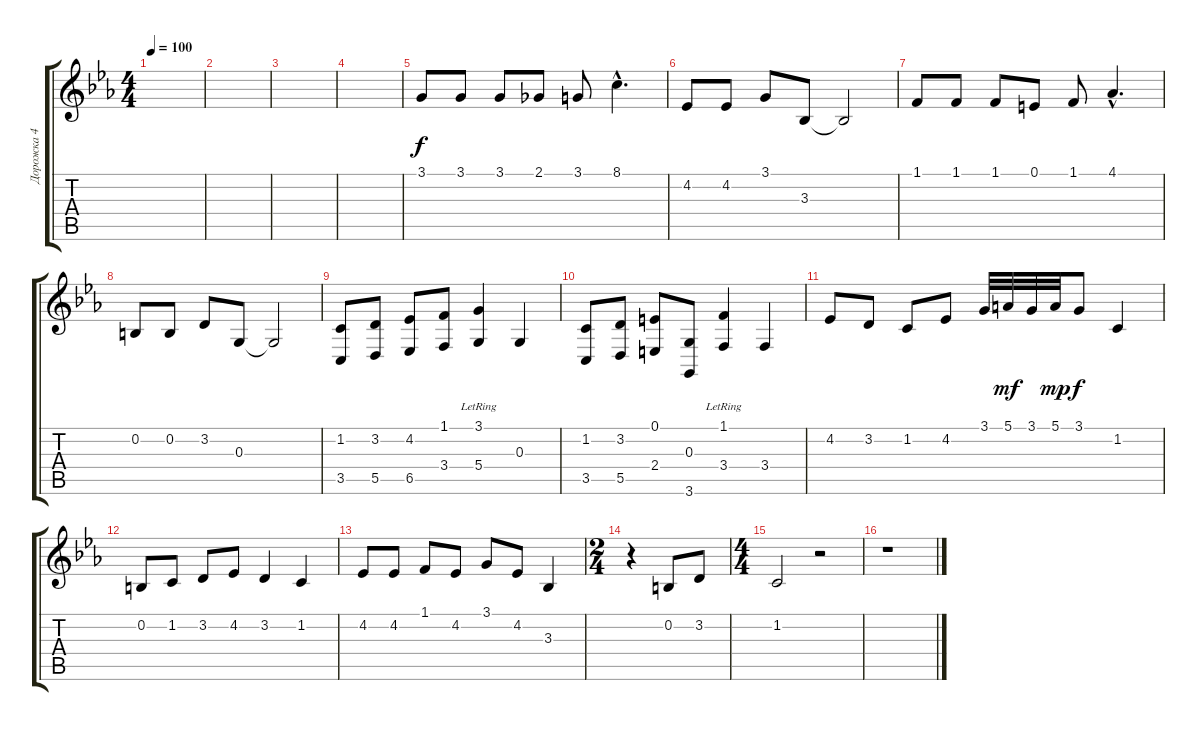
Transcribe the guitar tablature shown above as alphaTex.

\track ("Дорожка 4" "Дорожка 4") {instrument harpsichord}
\staff {score tabs}
\tuning (E4 B3 G3 D3 A2 E2) {hide}
\ts (4 4)
\tempo 100
\clef g2
\ks eb
|
|
|
|
3.1.8 3.1.8 3.1.8 2.1.8 3.1.8 8.1{hac}.4{d} |
4.2.8 4.2.8 3.1.8 3.3.8 3.3{t}.2 |
1.1.8 1.1.8 1.1.8 0.1.8 1.1.8 4.1{hac}.4{d} |
0.2.8 0.2.8 3.2.8 0.3.8 0.3{t}.2 |
(1.2 3.5).8 (3.2 5.5).8 (4.2 6.5).8 (1.1 3.4).8 (3.1 5.4{lr}).4 0.3.4 |
(1.2 3.5).8 (3.2 5.5).8 (0.1 2.4).8 (0.3 3.6).8 (1.1 3.4{lr}).4 3.4.4 |
4.2.8 3.2.8 1.2.8 4.2.8 3.1.32 5.1.32{dy mf} 3.1.32 5.1.32{dy mp} 3.1.8{dy f} 1.2.4 |
0.2.8 1.2.8 3.2.8 4.2.8 3.2.4 1.2.4 |
4.2.8 4.2.8 1.1.8 4.2.8 3.1.8 4.2.8 3.3.4 |
\ts (2 4)
r.4 0.2.8 3.2.8 |
\ts (4 4)
1.2.2 r.2 |
r.1
